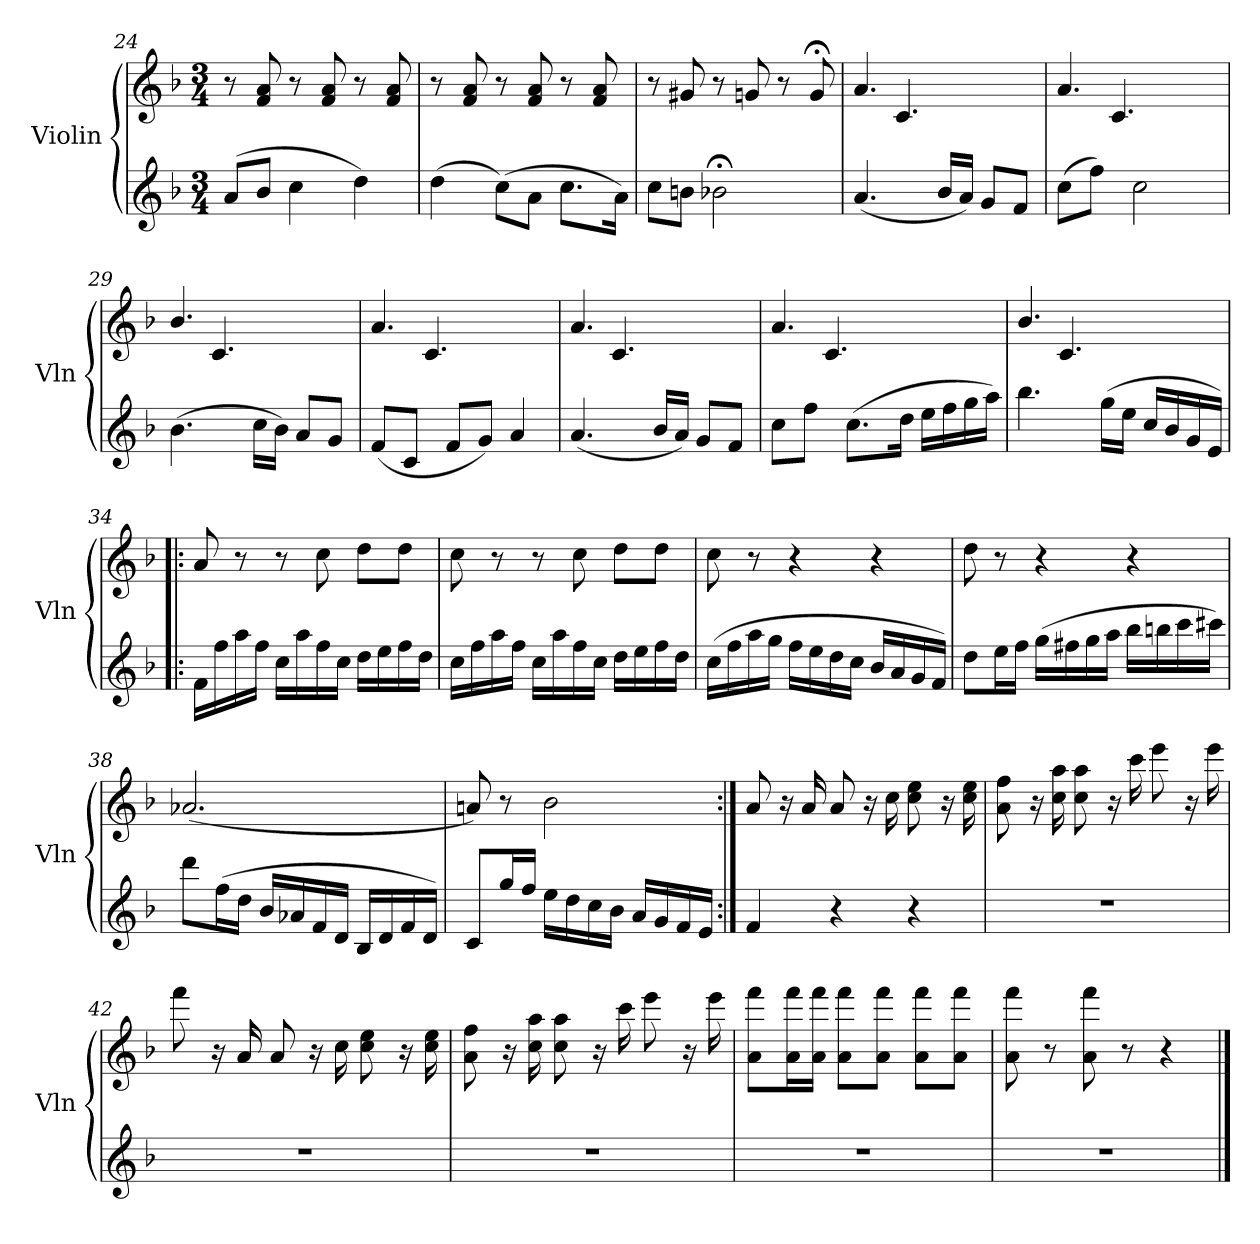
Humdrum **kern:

**kern	**kern
*part2	*part1
*staff2	*staff1
*I"Violin	*I"Violin
*I'Vln	*I'Vln
*clefG2	*clefG2
*k[b-]	*k[b-]
*M3/4	*M3/4
=24	=24
(>8a/L	8r
8b-/J	8f/ 8a/
4cc\	8r
.	8f/ 8a/
4dd\)	8r
.	8f/ 8a/
=25	=25
(>4dd\	8r
.	8f/ 8a/
(>8cc\L)	8r
8a\J	8f/ 8a/
8.cc\L	8r
.	8f/ 8a/
16a\Jk)	.
!!LO:PB:g=z
=26	=26
8cc\L	8r
8bn\J	8g#X/
2b-X;<\	8r
.	8gn/
.	8r
.	8g;</
=27	=27
!	!LO:N:vis=4.
(<4.a/	8.a@@8@@/
.	.
!	!LO:N:vis=4.
.	8.c@@8@@/
.	.
.	.
16b-/LL	4.ryy
16a/JJ)	.
8g/L	.
8f/J	.
=28	=28
!	!LO:N:vis=4.
(>8cc\L	8.a@@8@@/
8ff\J)	.
!	!LO:N:vis=4.
.	8.c@@8@@/
2cc\	.
.	.
.	4.ryy
.	.
=29	=29
!	!LO:N:vis=4.
(>4.b-\	8.b-@@8@@/
.	.
!	!LO:N:vis=4.
.	8.c@@8@@/
.	.
.	.
16cc\LL	4.ryy
16b-\JJ)	.
8a/L	.
8g/J	.
=30	=30
!	!LO:N:vis=4.
(<8f/L	8.a@@8@@/
8c/J	.
!	!LO:N:vis=4.
.	8.c@@8@@/
8f/L	.
.	.
8g/J)	4.ryy
.	.
4a/	.
=31	=31
!	!LO:N:vis=4.
(<4.a/	8.a@@8@@/
.	.
!	!LO:N:vis=4.
.	8.c@@8@@/
.	.
.	.
16b-/LL	4.ryy
16a/JJ)	.
8g/L	.
8f/J	.
!!LO:PB:g=z
=32	=32
!	!LO:N:vis=4.
8cc\L	8.a@@8@@/
8ff\J	.
!	!LO:N:vis=4.
.	8.c@@8@@/
(>8.cc\L	.
.	.
.	4.ryy
16dd\Jk	.
16ee\LL	.
16ff\	.
16gg\	.
16aa\JJ)	.
=33	=33
!	!LO:N:vis=4.
4.bb-\	8.b-@@8@@/
.	.
!	!LO:N:vis=4.
.	8.c@@8@@/
.	.
.	.
(>16gg\LL	4.ryy
16ee\JJ	.
16cc/LL	.
16b-/	.
16g/	.
16e/JJ)	.
=34!|:	=34!|:
16f\LL	8a/
16ff\	.
16aa\	8r
16ff\JJ	.
16cc\LL	8r
16aa\	.
16ff\	8cc\
16cc\JJ	.
16dd\LL	8dd\L
16ee\	.
16ff\	8dd\J
16dd\JJ	.
=35	=35
16cc\LL	8cc\
16ff\	.
16aa\	8r
16ff\JJ	.
16cc\LL	8r
16aa\	.
16ff\	8cc\
16cc\JJ	.
16dd\LL	8dd\L
16ee\	.
16ff\	8dd\J
16dd\JJ	.
!!LO:LB:g=z
=36	=36
(>16cc\LL	8cc\
16ff\	.
16aa\	8r
16gg\JJ	.
16ff\LL	4r
16ee\	.
16dd\	.
16cc\JJ	.
16b-/LL	4r
16a/	.
16g/	.
16f/JJ)	.
=37	=37
8dd\L	8dd\
16ee\L	8r
16ff\JJ	.
(>16gg\LL	4r
16ff#X\	.
16gg\	.
16aa\JJ	.
16bb-\LL	4r
16bbn\	.
16ccc\	.
16ccc#X\JJ)	.
=38	=38
8ddd\L	(<2.a-X/
(>16ff\L	.
16dd\JJ	.
16b-/LL	.
16a-X/	.
16f/	.
16d/JJ	.
16B-/LL	.
16d/	.
16f/	.
16d/JJ)	.
!!LO:LB:g=z
=39	=39
8c/L	8an/)
16gg/L	8r
16ff/JJ	.
16ee\LL	2b-\
16dd\	.
16cc\	.
16b-\JJ	.
16a/LL	.
16g/	.
16f/	.
16e/JJ	.
=40:|!	=40:|!
4f/	8a/
.	16r
.	16a/
4r	8a/
.	16r
.	16cc\
4r	8cc\ 8ee\
.	16r
.	16cc\ 16ee\
=41	=41
2.r	8a\ 8ff\
.	16r
.	16cc\ 16aa\
.	8cc\ 8aa\
.	16r
.	16ccc\
.	8eee\
.	16r
.	16eee\
=42	=42
2.r	8fff\
.	16r
.	16a/
.	8a/
.	16r
.	16cc\
.	8cc\ 8ee\
.	16r
.	16cc\ 16ee\
!!LO:LB:g=z
=43	=43
2.r	8a\ 8ff\
.	16r
.	16cc\ 16aa\
.	8cc\ 8aa\
.	16r
.	16ccc\
.	8eee\
.	16r
.	16eee\
=44	=44
2.r	8a\ 8fff\L
.	16a\ 16fff\L
.	16a\ 16fff\JJ
.	8a\ 8fff\L
.	8a\ 8fff\J
.	8a\ 8fff\L
.	8a\ 8fff\J
=45	=45
2.r	8a\ 8fff\
.	8r
.	8a\ 8fff\
.	8r
.	4r
==	==
*-	*-
